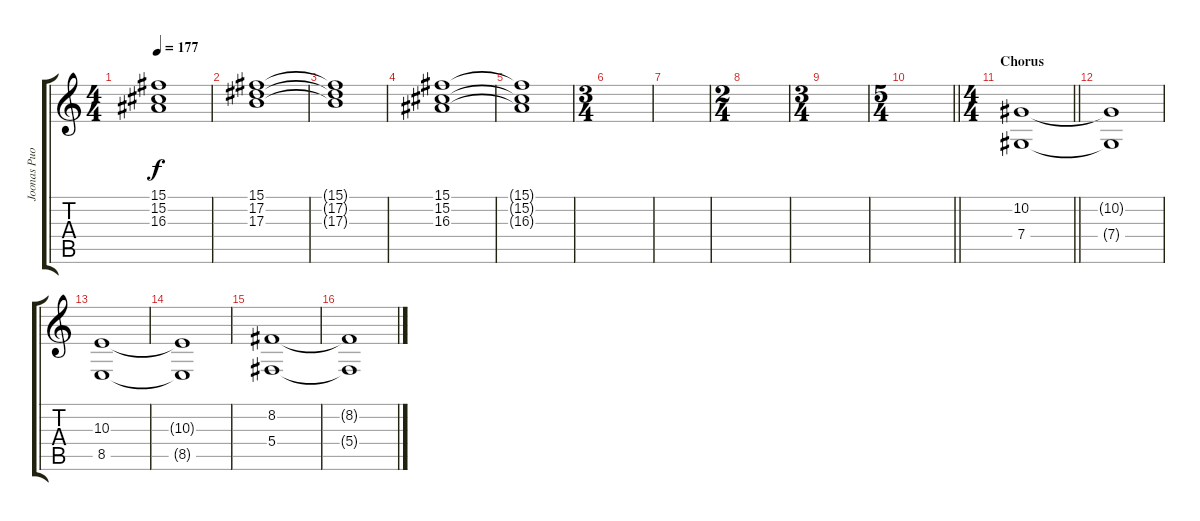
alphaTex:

\track ("Joonas Puolakka 1" "Joonas Puo") {instrument synthstrings1}
\staff {score tabs}
\tuning (Eb4 Bb3 Gb3 Db3 Ab2 Eb2) {hide}
\ts (4 4)
\tempo 177
\clef g2
\ks c
(15.1 15.2 16.3).1{dy f} |
(15.1 17.2 17.3).1 |
(15.1{t} 17.2{t} 17.3{t}).1 |
(15.1 15.2 16.3).1 |
(15.1{t} 15.2{t} 16.3{t}).1 |
\ts (3 4)
|
|
\ts (2 4)
|
\ts (3 4)
|
\ts (5 4)
\barLineRight lightlight
|
\ts (4 4)
\section ("" "Chorus")
\barLineRight lightlight
(10.2 7.4).1 |
\section ("" "")
(10.2{t} 7.4{t}).1 |
(10.3 8.5).1 |
(10.3{t} 8.5{t}).1 |
(8.2 5.4).1 |
(8.2{t} 5.4{t}).1
